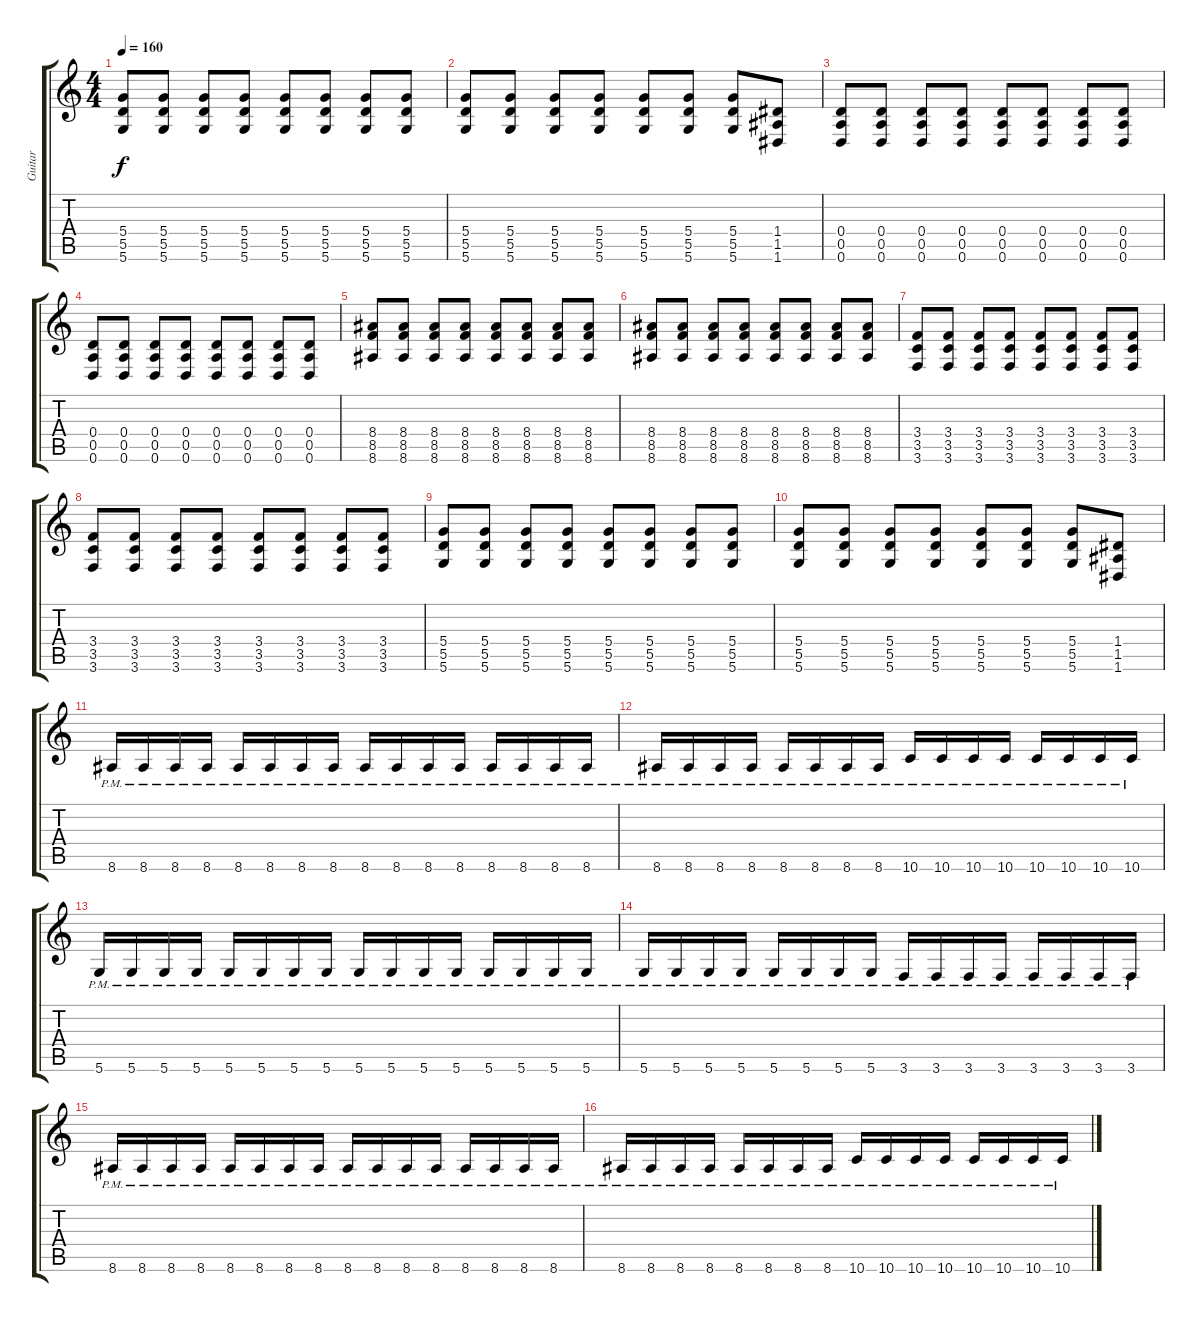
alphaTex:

\track ("Guitar" "Guitar") {instrument distortionguitar}
\staff {score tabs}
\tuning (E4 B3 G3 D3 A2 D2) {hide}
\ts (4 4)
\tempo 160
\clef g2
\ks c
(5.4 5.5 5.6).8{dy f} (5.4 5.5 5.6).8 (5.4 5.5 5.6).8 (5.4 5.5 5.6).8 (5.4 5.5 5.6).8 (5.4 5.5 5.6).8 (5.4 5.5 5.6).8 (5.4 5.5 5.6).8 |
(5.4 5.5 5.6).8 (5.4 5.5 5.6).8 (5.4 5.5 5.6).8 (5.4 5.5 5.6).8 (5.4 5.5 5.6).8 (5.4 5.5 5.6).8 (5.4 5.5 5.6).8 (1.4 1.5 1.6).8 |
(0.4 0.5 0.6).8 (0.4 0.5 0.6).8 (0.4 0.5 0.6).8 (0.4 0.5 0.6).8 (0.4 0.5 0.6).8 (0.4 0.5 0.6).8 (0.4 0.5 0.6).8 (0.4 0.5 0.6).8 |
(0.4 0.5 0.6).8 (0.4 0.5 0.6).8 (0.4 0.5 0.6).8 (0.4 0.5 0.6).8 (0.4 0.5 0.6).8 (0.4 0.5 0.6).8 (0.4 0.5 0.6).8 (0.4 0.5 0.6).8 |
(8.4 8.5 8.6).8 (8.4 8.5 8.6).8 (8.4 8.5 8.6).8 (8.4 8.5 8.6).8 (8.4 8.5 8.6).8 (8.4 8.5 8.6).8 (8.4 8.5 8.6).8 (8.4 8.5 8.6).8 |
(8.4 8.5 8.6).8 (8.4 8.5 8.6).8 (8.4 8.5 8.6).8 (8.4 8.5 8.6).8 (8.4 8.5 8.6).8 (8.4 8.5 8.6).8 (8.4 8.5 8.6).8 (8.4 8.5 8.6).8 |
(3.4 3.5 3.6).8 (3.4 3.5 3.6).8 (3.4 3.5 3.6).8 (3.4 3.5 3.6).8 (3.4 3.5 3.6).8 (3.4 3.5 3.6).8 (3.4 3.5 3.6).8 (3.4 3.5 3.6).8 |
(3.4 3.5 3.6).8 (3.4 3.5 3.6).8 (3.4 3.5 3.6).8 (3.4 3.5 3.6).8 (3.4 3.5 3.6).8 (3.4 3.5 3.6).8 (3.4 3.5 3.6).8 (3.4 3.5 3.6).8 |
(5.4 5.5 5.6).8 (5.4 5.5 5.6).8 (5.4 5.5 5.6).8 (5.4 5.5 5.6).8 (5.4 5.5 5.6).8 (5.4 5.5 5.6).8 (5.4 5.5 5.6).8 (5.4 5.5 5.6).8 |
(5.4 5.5 5.6).8 (5.4 5.5 5.6).8 (5.4 5.5 5.6).8 (5.4 5.5 5.6).8 (5.4 5.5 5.6).8 (5.4 5.5 5.6).8 (5.4 5.5 5.6).8 (1.4 1.5 1.6).8 |
8.6{pm}.16 8.6{pm}.16 8.6{pm}.16 8.6{pm}.16 8.6{pm}.16 8.6{pm}.16 8.6{pm}.16 8.6{pm}.16 8.6{pm}.16 8.6{pm}.16 8.6{pm}.16 8.6{pm}.16 8.6{pm}.16 8.6{pm}.16 8.6{pm}.16 8.6{pm}.16 |
8.6{pm}.16 8.6{pm}.16 8.6{pm}.16 8.6{pm}.16 8.6{pm}.16 8.6{pm}.16 8.6{pm}.16 8.6{pm}.16 10.6{pm}.16 10.6{pm}.16 10.6{pm}.16 10.6{pm}.16 10.6{pm}.16 10.6{pm}.16 10.6{pm}.16 10.6{pm}.16 |
5.6{pm}.16 5.6{pm}.16 5.6{pm}.16 5.6{pm}.16 5.6{pm}.16 5.6{pm}.16 5.6{pm}.16 5.6{pm}.16 5.6{pm}.16 5.6{pm}.16 5.6{pm}.16 5.6{pm}.16 5.6{pm}.16 5.6{pm}.16 5.6{pm}.16 5.6{pm}.16 |
5.6{pm}.16 5.6{pm}.16 5.6{pm}.16 5.6{pm}.16 5.6{pm}.16 5.6{pm}.16 5.6{pm}.16 5.6{pm}.16 3.6{pm}.16 3.6{pm}.16 3.6{pm}.16 3.6{pm}.16 3.6{pm}.16 3.6{pm}.16 3.6{pm}.16 3.6{pm}.16 |
8.6{pm}.16 8.6{pm}.16 8.6{pm}.16 8.6{pm}.16 8.6{pm}.16 8.6{pm}.16 8.6{pm}.16 8.6{pm}.16 8.6{pm}.16 8.6{pm}.16 8.6{pm}.16 8.6{pm}.16 8.6{pm}.16 8.6{pm}.16 8.6{pm}.16 8.6{pm}.16 |
8.6{pm}.16 8.6{pm}.16 8.6{pm}.16 8.6{pm}.16 8.6{pm}.16 8.6{pm}.16 8.6{pm}.16 8.6{pm}.16 10.6{pm}.16 10.6{pm}.16 10.6{pm}.16 10.6{pm}.16 10.6{pm}.16 10.6{pm}.16 10.6{pm}.16 10.6{pm}.16
